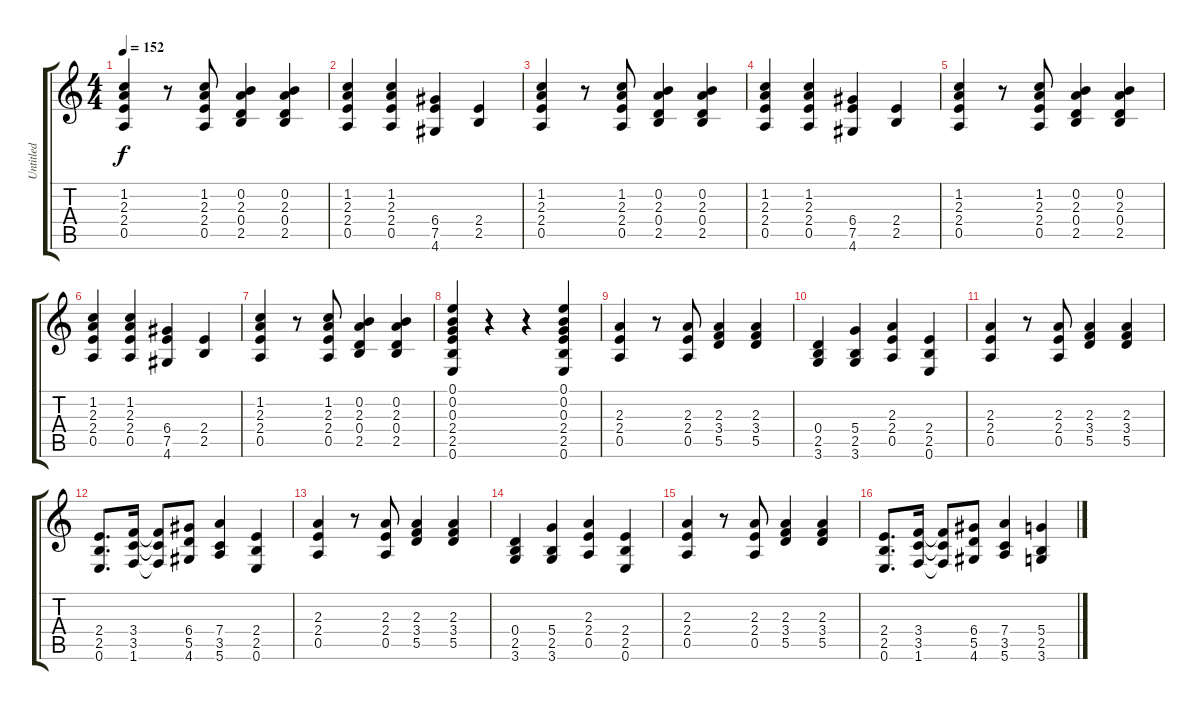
\track ("Untitled" "Untitled") {instrument acousticguitarnylon}
\staff {score tabs}
\tuning (E4 B3 G3 D3 A2 E2) {hide}
\ts (4 4)
\tempo 152
\clef g2
\ks c
(1.2 2.3 2.4 0.5).4{dy f instrument acousticguitarnylon} r.8 (1.2 2.3 2.4 0.5).8 (0.2 2.3 0.4 2.5).4 (0.2 2.3 0.4 2.5).4 |
(1.2 2.3 2.4 0.5).4 (1.2 2.3 2.4 0.5).4 (6.4 7.5 4.6).4 (2.4 2.5).4 |
(1.2 2.3 2.4 0.5).4 r.8 (1.2 2.3 2.4 0.5).8 (0.2 2.3 0.4 2.5).4 (0.2 2.3 0.4 2.5).4 |
(1.2 2.3 2.4 0.5).4 (1.2 2.3 2.4 0.5).4 (6.4 7.5 4.6).4 (2.4 2.5).4 |
(1.2 2.3 2.4 0.5).4 r.8 (1.2 2.3 2.4 0.5).8 (0.2 2.3 0.4 2.5).4 (0.2 2.3 0.4 2.5).4 |
(1.2 2.3 2.4 0.5).4 (1.2 2.3 2.4 0.5).4 (6.4 7.5 4.6).4 (2.4 2.5).4 |
(1.2 2.3 2.4 0.5).4 r.8 (1.2 2.3 2.4 0.5).8 (0.2 2.3 0.4 2.5).4 (0.2 2.3 0.4 2.5).4 |
(0.1 0.2 0.3 2.4 2.5 0.6).4 r.4 r.4 (0.1 0.2 0.3 2.4 2.5 0.6).4 |
(2.3 2.4 0.5).4 r.8 (2.3 2.4 0.5).8 (2.3 3.4 5.5).4 (2.3 3.4 5.5).4 |
(0.4 2.5 3.6).4 (5.4 2.5 3.6).4 (2.3 2.4 0.5).4 (2.4 2.5 0.6).4 |
(2.3 2.4 0.5).4 r.8 (2.3 2.4 0.5).8 (2.3 3.4 5.5).4 (2.3 3.4 5.5).4 |
(2.4 2.5 0.6).8{d} (3.4 3.5 1.6).16 (3.4{t} 3.5{t} 1.6{t}).8 (6.4 5.5 4.6).8 (7.4 3.5 5.6).4 (2.4 2.5 0.6).4 |
(2.3 2.4 0.5).4 r.8 (2.3 2.4 0.5).8 (2.3 3.4 5.5).4 (2.3 3.4 5.5).4 |
(0.4 2.5 3.6).4 (5.4 2.5 3.6).4 (2.3 2.4 0.5).4 (2.4 2.5 0.6).4 |
(2.3 2.4 0.5).4 r.8 (2.3 2.4 0.5).8 (2.3 3.4 5.5).4 (2.3 3.4 5.5).4 |
(2.4 2.5 0.6).8{d} (3.4 3.5 1.6).16 (3.4{t} 3.5{t} 1.6{t}).8 (6.4 5.5 4.6).8 (7.4 3.5 5.6).4 (5.4 2.5 3.6).4
